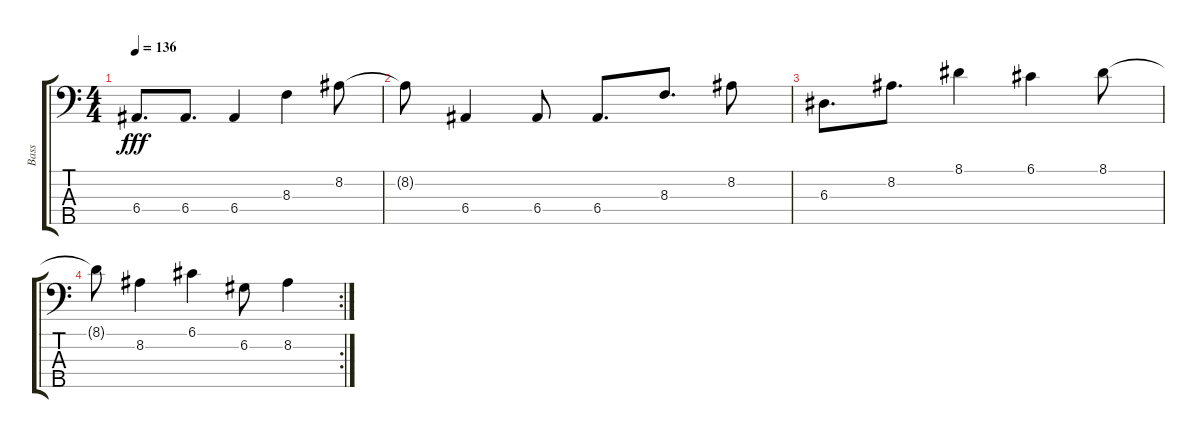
\track ("Bass" "Bass") {instrument electricbassfinger}
\staff {score tabs}
\tuning (G2 D2 A1 E1 B0) {hide}
\ts (4 4)
\tempo 136
\clef f4
\ks c
6.4.8{d dy fff} 6.4.8{d} 6.4.4 8.3.4 8.2.8 |
8.2{t}.8 6.4.4 6.4.8 6.4.8{d} 8.3.8{d} 8.2.8 |
6.3.8{d} 8.2.8{d} 8.1.4 6.1.4 8.1.8 |
\rc 2
8.1{t}.8 8.2.4 6.1.4 6.2.8 8.2.4
